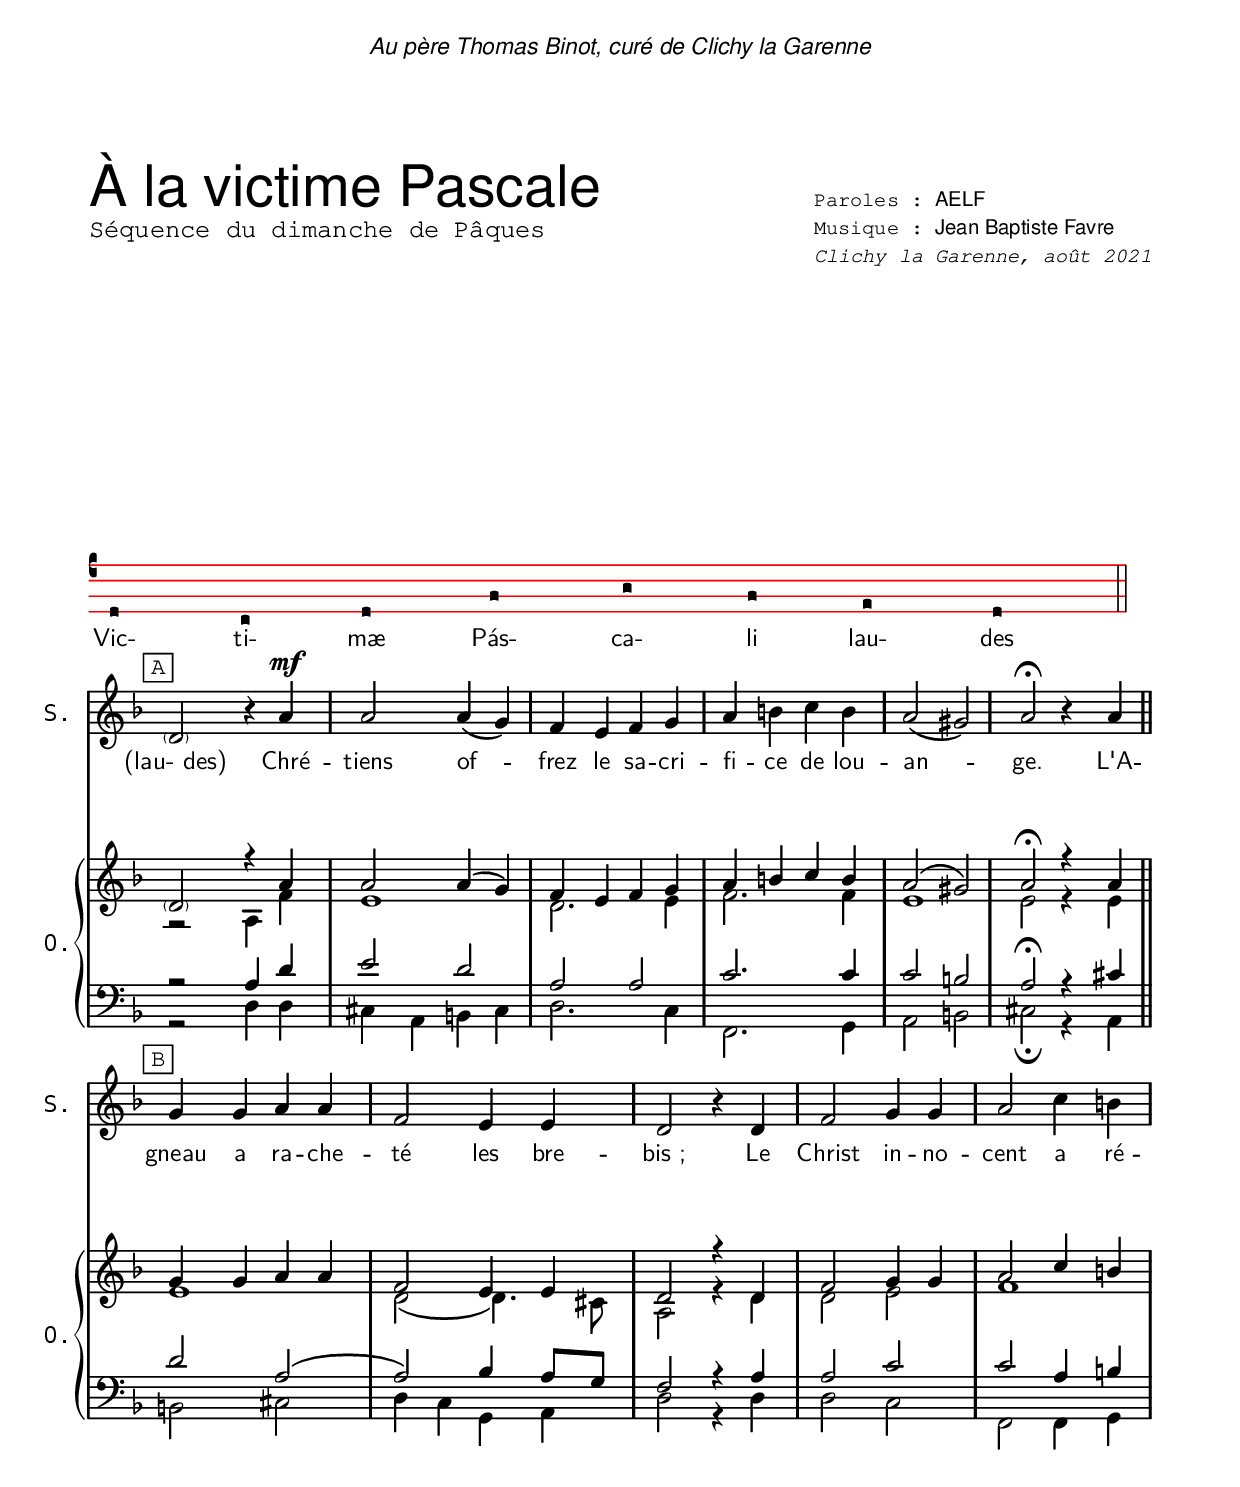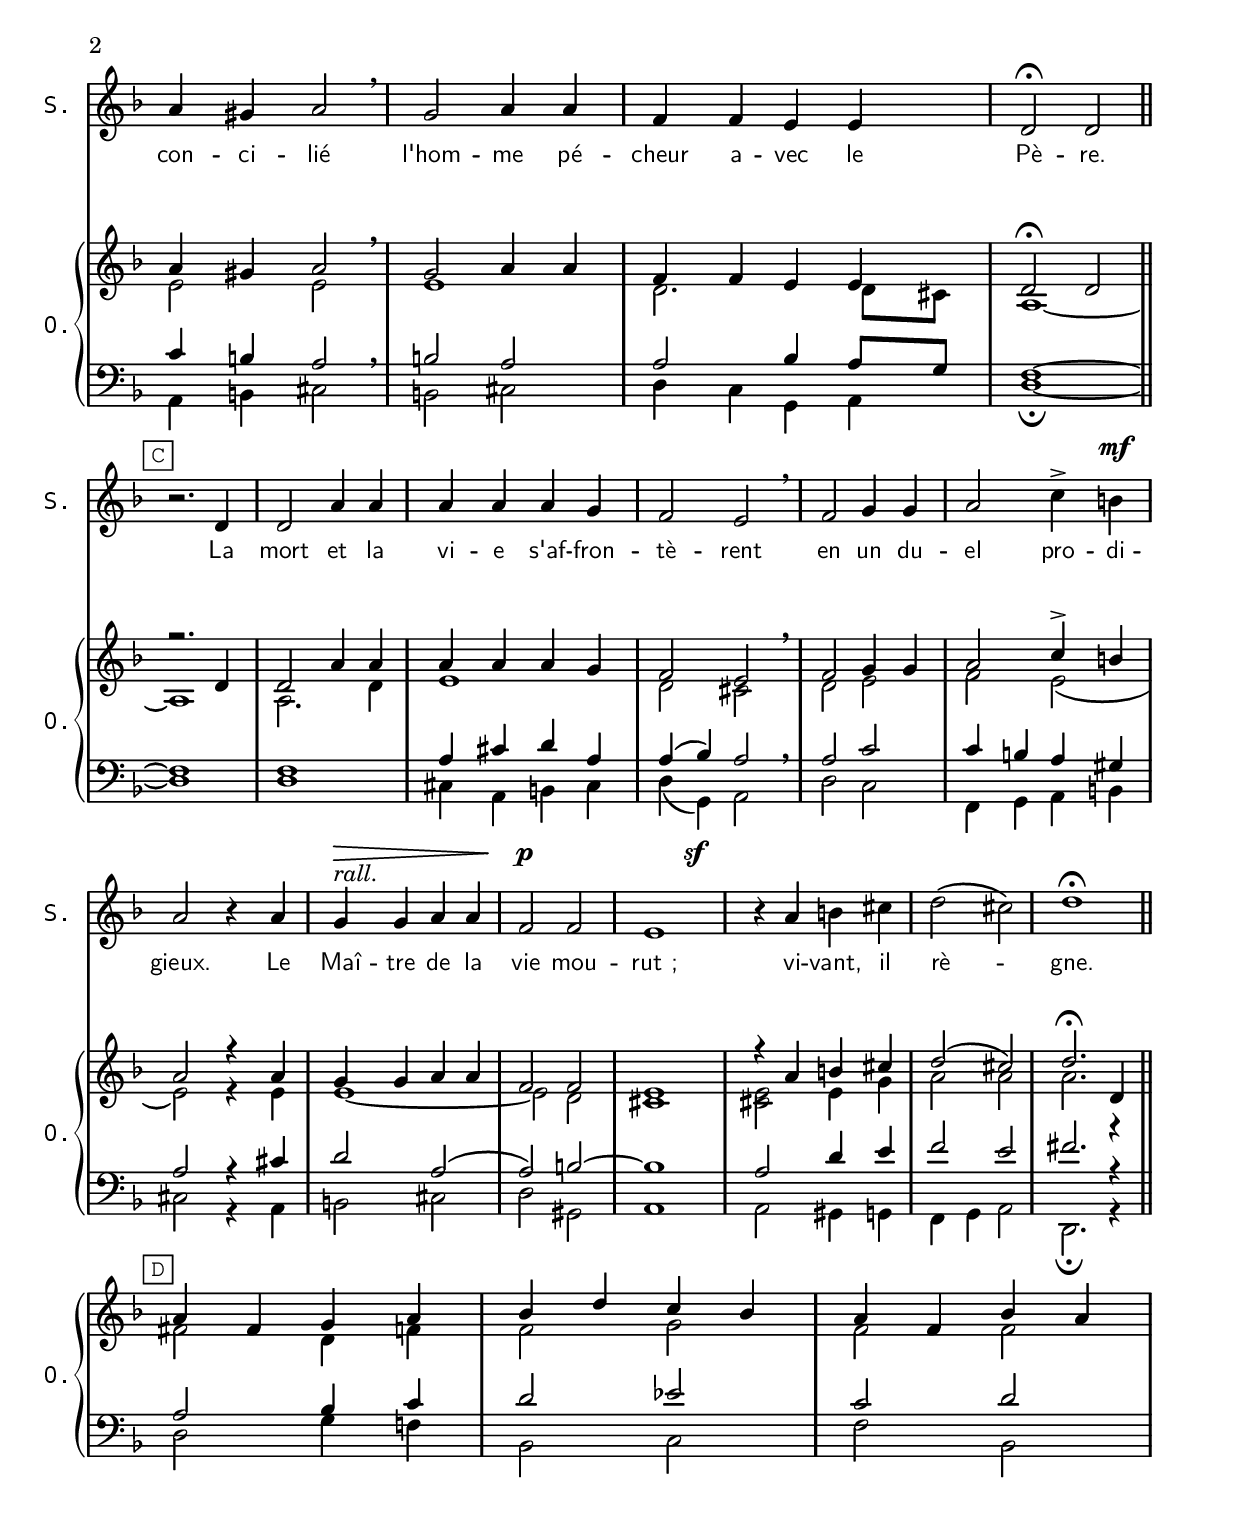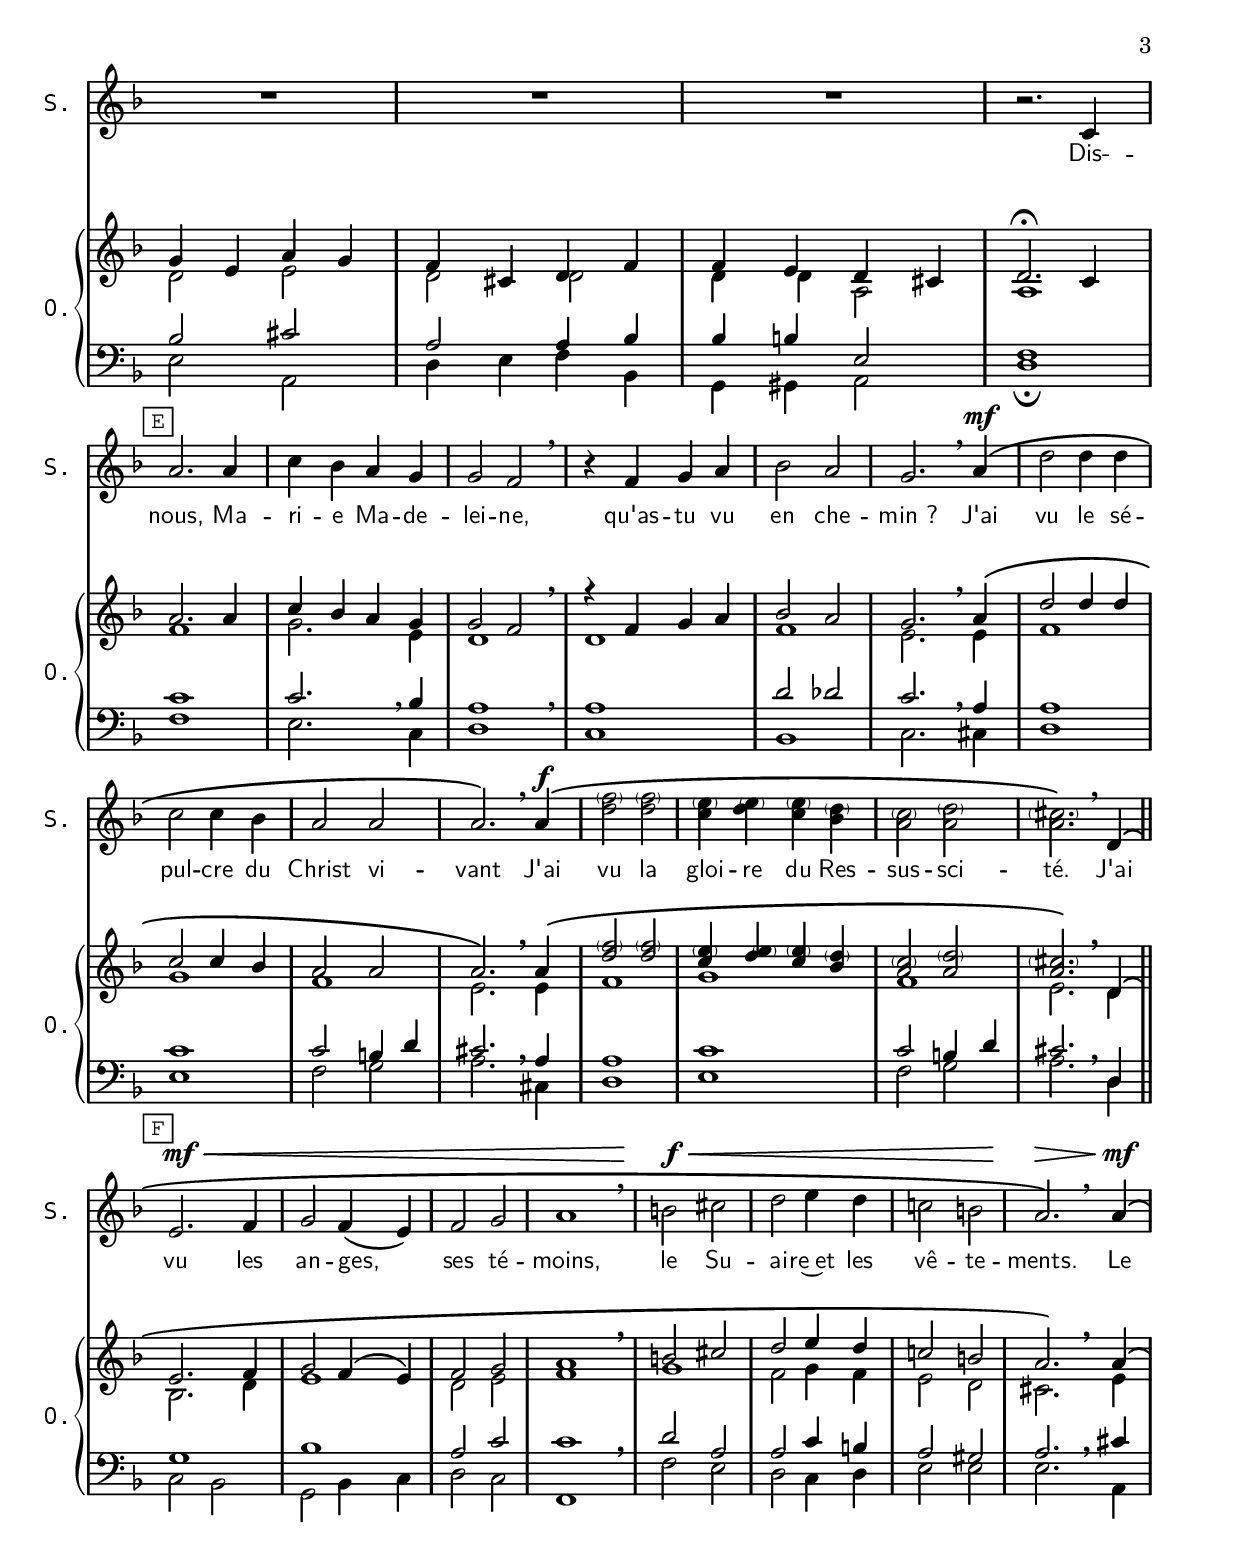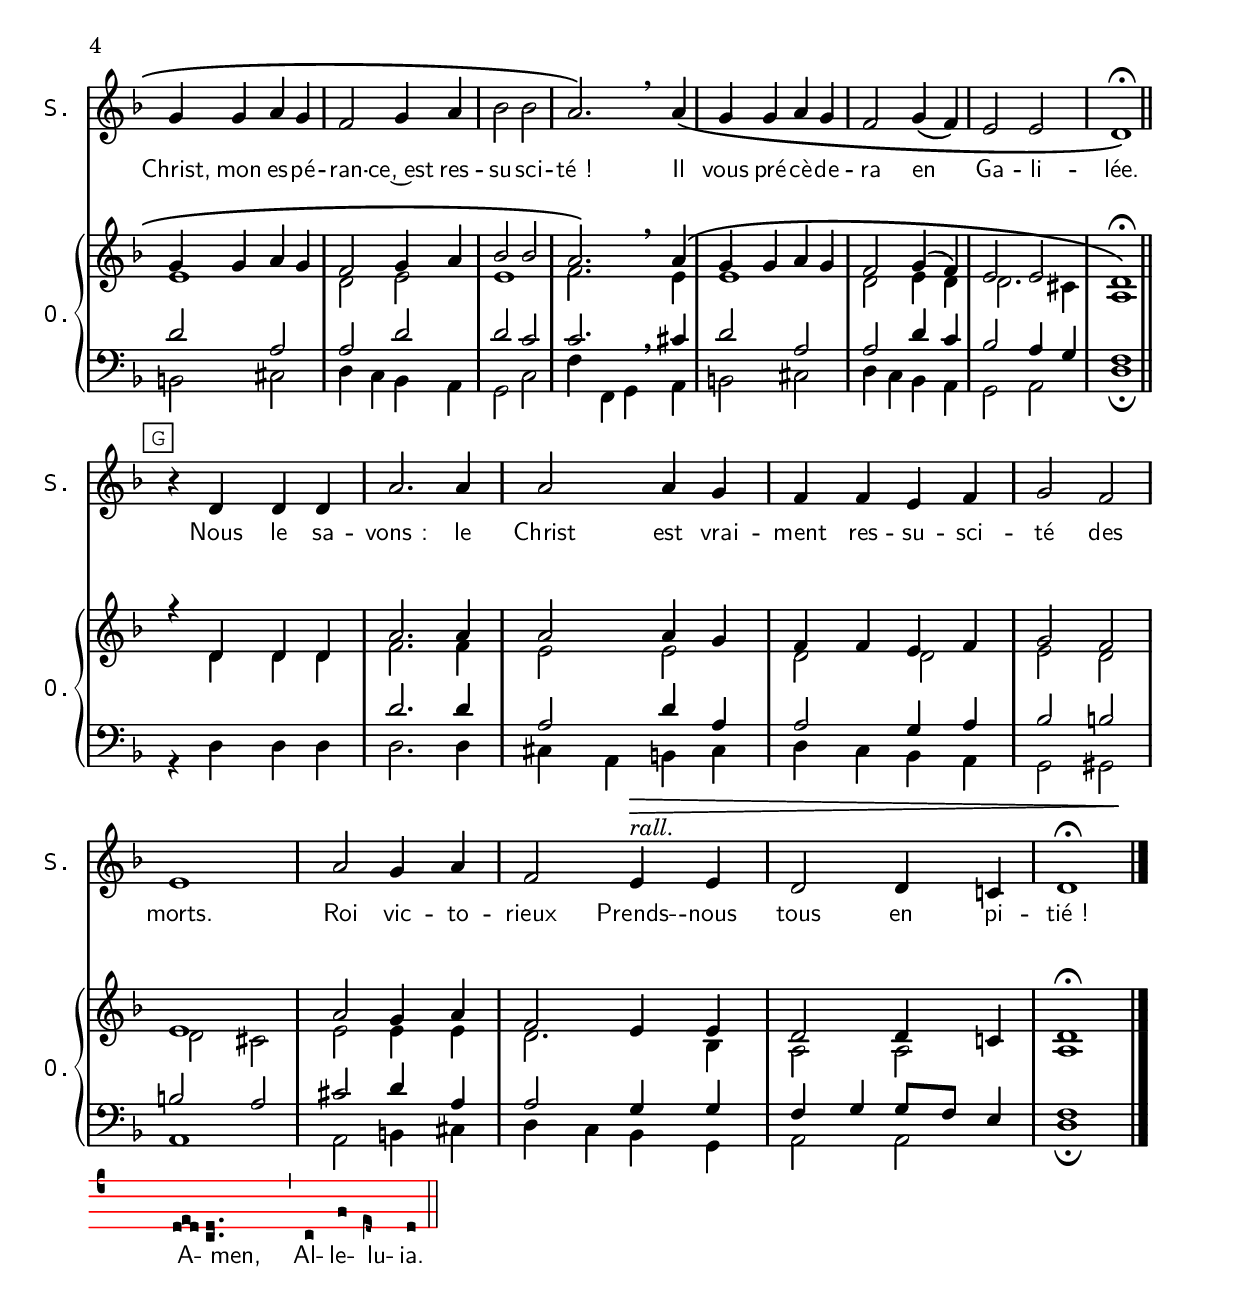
\version "2.22.0"
\language "english"
\include "gregorian.ly"
\include "../libs/commonFunctions.ily"

headers = \header {
  title = "À la victime Pascale"
  subtitle = "Séquence du dimanche de Pâques"
  composer = "Jean Baptiste Favre"
  poet = "AELF"
  subsubtitle = "Clichy la Garenne, août 2021"
  dedication = "Au père Thomas Binot, curé de Clichy la Garenne"
  }

cantusSolistMusic = {
  \clef "vaticana-do3"
  d c d f g f e d \finalis
  }
cantusMidiMusic = {
  \clef treble
  \key f \major \time 2/2
  \relative c'{r4 d c d f g f e }
  }
amenSolistMusic = {
  \clef "vaticana-do3"
  \[ d\melisma e d\melismaEnd \] \[ \augmentum c\melisma \pes \augmentum d\melismaEnd \] \divisioMinima c f \[ e\melisma \flexa \deminutum d\melismaEnd \] d \finalis
  }
amenMidiMusic = {
  \set Score.tempoHideNote = ##t
  \tempo 2=55
  \clef treble
  \key f \major \time 2/2
  \relative c'{r4 d4 e d c2 d c4 f e d d1\fermata}
  }

%%%%%%%%%%%%%%%%%%%%%%%%%%
%%%%%     Répons     %%%%%
%%%%%%%%%%%%%%%%%%%%%%%%%%
solisteDynamics = {
  \set Score.tempoHideNote = ##t
  \tempo 2=55
  \key f \major \time 2/2
  s1*2 \break
  \markCustom "A"
  s2. s4\mf s1*5  \bar "||" \break % Chrétiens offrez…
  \markCustom "B"
  s1*6
  s4 s2. s1*2  \bar "||" \break % L'Agneau…
  \markCustom "C"
  s1*5 s2. s4\mf s1 s4-\markup{\italic rall.}\> s2. s2\!\p s2 s4 s4\sf s2 s1*3 \bar "||" \break % La mort et la vie…
  \markCustom "D"
             s1*3 \break s1*4 \break
  \markCustom "E"
  s1*5 s2. s4\mf s1*3 s2. s4\f s1*4 \bar "||" \break % Dis-nous Marie Madeleine…
  \markCustom "F"
  s4\mf\< s2. s1*3 s4\!\f\< s2. s1*2 s4\!\> s2\! s4\mf \break s1*8 \bar "||" \break % J'ai vu les anges
  \markCustom "G"
  s1*7 s2 s2-\markup{\italic rall.}\> s1 s2. s4\! \bar "|." \break % Nous le savons
  }

sopranosMusicA = \relative c'' {
  \parenthesize d,2 r4 a'4 a2 a4 (g) f4 e f g a b c b a2 (gs) a2\fermata r4 % Chrétiens offrez…
  }
sopranosMusicB = \relative c'' {
  a4 g g a a f2 e4 e d2 r4 % L'Agneau…
  d4 f2 g4 g a2 c4 b a4 gs a2 \breathe
  g2 %{ apaisé %} a4 a f f e e d2\fermata d2
  }
sopranosMusicC = \relative c' {
  r2. d4 d2 a'4 a a4 a a4 g f2 e2 \breathe % La mort et la vie…
  f2 g4 g a2 c4-> b a2 r4
  a4 g g a a f2 f e1
  r4 %{ éclatant %} a4 b cs d2 (cs) %d1\fermata
  }
sopranosMusicD = \relative c'{
  d'2.\fermata d,4 a' fs g a bf d c bf a f bf a g e a g f cs d f f e d cs d2.\fermata
  }
sopranosMusicE = \relative c' {
  %{ un peu plus allant %} c4 a'2. a4 c bf a g g2 f2 \breathe % Dis-nous Marie Madeleine…
  r4 f4 g a bf2 a g2. \breathe
  %{ Si possible, voix de femme %} a4\( d2 d4 d c2 c4 bf a2 a a2.\) \breathe
  a4\( %{ Si possible, on prendra les notes supérieures entre parenthèse %} <d \parenthesize f>2 <d \parenthesize f> <c \parenthesize e>4 <d \parenthesize e> <c \parenthesize e> <bf \parenthesize d> <a \parenthesize c>2 <a \parenthesize d> <a \parenthesize cs>2.\) \breathe
  }
sopranosMusicF = \relative c' {
  d4\( e2. f4 g2 f4 (e) f2 g a1 \breathe % J'ai vu les Anges
  b2 cs d e4 d c!2 b a2.\) \breathe
  %{ intérieur et tendre %} a4\( g g a4 g f2 g4 a bf2 bf a2.\) \breathe
  a4\( g g a g f2 g4 (f) e2 e d1\)\fermata
  }
sopranosMusicG = \relative c' {
  %{ sûr et confiant %} r4 d d4 d a'2. a4 a2 a4 g4 f f e f g2 f e1 % Nous le savons
  a2 g4 a f2
  %{ implorant %} e4 e d2 d4 c! d1\fermata
  }

altosMusicA = \relative c' {
  R1 R1 r2 a4 f'4 e1 d2. e4 f2. f4 e1 e2 r4 % Chrétiens offrez…
  }
altosMusicB = \relative c' {
  e4 e1 d2 (d4.) cs8 a2 r4 % L'Agneau…
  d4 d2 e2 f1 e2 e2 \breathe
  e1 d2. d8 cs a1~
  }
altosMusicC = \relative c' {
  a1 a2. d4 e1 d2 cs2 \breathe % La mort et la vie…
  d2 e f e2 (e) r4
  e4 e1~e2 d cs1
  <cs e>2  e4 g a2 a2 %a1
  }
altosMusicD = \relative c'{
  a'2. r4 fs2 d4 f f2 g f f d e d d d4 d a2 a1
  }
altosMusicE = \relative c' {
  f1 g2. e4 d1 \breathe % Dis-nous Marie Madeleine…
  d1 f1 e2. \breathe
  e4 f1 g1 f1 e2. \breathe
  e4 f1 g1 f1 e2. \breathe
  }
altosMusicF = \relative c' {
  d4 bf2. d4 e1 d2 e f1 \breathe % J'ai vu les anges
  g1 f2 g4 f e2 d cs2. \breathe
  e4 e1 d2 e2 e1 f2. \breathe
  e4 e1 d2 e4 d d2. cs4 a1
  }
altosMusicG = \relative c' {
  s4 d4 d d f2. f4 e2 e d d e d d cs2 % Nous le savons
  e2 e4 e d2. bf4 a2 a a1
  }

tenorsMusicA =  \relative c' {
  R1 R1 r2 a4 d4 e2 d2 a2 a2 c2. c4 c2 b a2 \fermata r4 % Chrétiens offrez…
  }
tenorsMusicB =  \relative c' {
  cs4 d2 a2 (a2) bf4 a8 g f2 r4 % L'Agneau…
  a4 a2 c2 c2 a4 b c4 b a2 \breathe
  b2 a a2 bf4 a8 g f1~
  }
tenorsMusicC =  \relative c {
  f1 f1 a4 cs d a a4 (bf) a2 \breathe % La mort et la vie…
  a2 c c4 b a gs a2 r4 cs d2 a (a2) b~b1
  a2 d4 e f2 e %f1
  }
tenorsMusicD = \relative c'{
  fs2. r4 a,2 bf4 c d2 ef c d bf cs a a4 bf bf b e,2 f1
  }
tenorsMusicE =  \relative c {
  c'1 c2. \breathe  % Dis-nous Marie Madeleine…
  bf4 a1 a d2 df c2. \breathe
  a4 a1 c c2 b4 d cs2. \breathe
  a4 a1 c c2 b4 d cs2. \breathe
  }
tenorsMusicF =  \relative c' {
  d,4 g1 bf a2 c c1 \breathe % J'ai vu les anges
  d2 a a c4 b a2 gs a2. \breathe
  cs4 d2 a2 a2 d2 d2 c2 c2. \breathe
  cs4  d2 a a d4 c bf2 a4 g f1
  }
tenorsMusicG =  \relative c' {
  s1 d2. d4 a2 d4 a a2 g4 a bf2 b b a2 % Nous le savons
  cs2 d4 a a2 g4 g f g g8 f e4 f1
  }

bassesMusicA =  \relative c {
  R1 R1 r2 d4 d4 cs a b cs d2. c4 f,2. g4 a2 b cs2 \fermata r4 % Chrétiens offrez…
  }
bassesMusicB =  \relative c {
  a4 b2 cs2 d4 c g a d2 r4 % L'Agneau…
  d4 d2 c f, f4 g a4 b cs2 \breathe
  b2 cs d4 c g a d1~\fermata
  }
bassesMusicC =  \relative c {
  d1 d1 cs4 a b cs d4 (g,) a2 \breathe % La mort et la vie…
  d2 c f,4 g a b cs2 r4
  a4 b2 cs d2 gs, a1
  %a2 b4 cs d2 g,4 a d1 \fermata
  a2 gs4 g f g a2 %d,1 \fermata
  }
bassesMusicD = \relative c{
  d,2.\fermata r4 d'2 g4 f! bf,2 c f bf, e a, d4 e f4 bf, g gs a2 d1\fermata
  }
bassesMusicE =  \relative c {
  f1 e2. c4 d1 \breathe % Dis-nous Marie Madeleine…
  c bf1 c2. \breathe
  cs4 d1 e f2 g a2. \breathe
  cs,4 d1 e f2 g a2. \breathe
  }
bassesMusicF =  \relative c {
  d4 c2 bf g bf4 c d2 c f,1 \breathe % J'ai vu les anges
  f'2 e d c4 d e2 e e2. \breathe
  a,4 b2 cs d4 c bf a g2 c f4 f, g \breathe
  a4 b2 cs d4 c bf a g2 a d1 \fermata
  }
bassesMusicG =  \relative c {
  r4 d4 d d d2. d4 cs a b cs d c bf a g2 gs a1 % Nous le savons
  a2 b4 cs d4 c bf g a2 a d1 \fermata
  }
Lyrics = \lyricmode {
  "(lau- des)"
  Chré -- tiens of -- frez le sa -- cri -- fi -- ce de lou -- an -- ge.

  L'A -- gneau a ra -- che -- té les bre -- bis&nbsp;;
  Le Christ in -- no -- cent a ré -- con -- ci -- lié
  l'hom -- me pé -- cheur a -- vec le Pè -- re.

  La mort et la vi -- e s'af -- fron -- tè -- rent
  en un du -- el pro -- di -- gieux.
  Le Maî -- tre de la vie mou -- rut&nbsp;; vi -- vant, il rè -- gne.

  Dis- -- nous, Ma -- ri -- e Ma -- de -- lei -- ne,
  qu'as -- tu vu en che -- min&nbsp;?
  J'ai vu le sé -- pul -- cre du Christ vi -- vant
  J'ai vu la gloi -- re du Res -- sus -- sci -- té.

  J'ai vu les an -- ges, ses té -- moins,
  le Su -- ai -- re~et les vê -- te -- ments.
  Le Christ, mon es -- pé -- ran -- ce,~est res -- su -- sci -- té&nbsp;!
  Il vous pré -- cè -- de -- ra en Ga -- li -- lée.

  Nous le sa -- vons&nbsp;: le Christ
  est vrai -- ment res -- su -- sci -- té des morts.

  Roi vic -- to -- rieux
  Prends- -- nous tous en pi -- tié&nbsp;!
  }

%%%%%%%%%%%%%%%%%%%%%%%%%%%%%%%%%%%%%%%%%%%%
%%%%%          DRAW PARTITION          %%%%%
%%%%%%%%%%%%%%%%%%%%%%%%%%%%%%%%%%%%%%%%%%%%
scoreHeaders = \headers
scorePaper = \paper {
    left-margin = 1.5\cm
    right-margin = 1.5\cm
    top-margin = 1.5\cm
    bottom-margin = 1.5\cm
    two-sided = ##f
    oddFooterMarkup = {}
    #(include-special-characters)

    markup-system-spacing = #'((basic-distance . 50)
      (minimum-distance . 10)
       (padding . 5)
       (stretchability . 5))
    system-system-spacing = #'((basic-distance . 5)
       (minimum-distance . 5)
       (padding . 1)
       (stretchability . 0))
    scoreTitleMarkup = \markup {
      \column {
        \fill-line { \italic \sans \fromproperty #'header:dedication }
        \vspace #3
        \columns {
          \fill-line {
            \column {
              \line {
                \left-column {
                  \fontsize #8 \sans \fromproperty #'header:title
                  \fontsize #1 \typewriter \fromproperty #'header:subtitle
                }
              }
            }
            \column {
              \line {
                \fontsize #-1
                \left-column {
                  \line { \concat { \typewriter "Paroles&nbsp;:&nbsp;" \sans \fromproperty #'header:poet \bold " " } }
                  \line { \concat { \typewriter "Musique&nbsp;:&nbsp;" \sans \fromproperty #'header:composer \bold " " } }
                  \typewriter \italic \fromproperty #'header:subsubtitle
                }
              }
            }
          }
        }
      }
    }
  }
AllScoreLayout = \layout {
      ragged-last = ##t
      \override LyricText #'font-name = #"Latin Modern Sans"
      \override Score.RehearsalMark.font-family = #'typewriter
      \context {
          \Staff
          \RemoveEmptyStaves
          \override InstrumentName #'font-name = #"Monospace Regular"
      }
      \context {
          \PianoStaff
          \RemoveEmptyStaves
          \override InstrumentName #'font-name = #"Monospace Regular"
      }
      \context {
          \ChoirStaff
          \RemoveEmptyStaves
          \override InstrumentName #'font-name = #"Monospace Regular"
      }
  }
%%%%%%%%%%%%%%%%%%%%%%%%%%%%%%%%%%%%%%%%%%%%%%%%%%%%%%%%%%%%%%%%%%%
%%%%%%%%%%%%%%%%%%%          Antienne          %%%%%%%%%%%%%%%%%%%%
%%%%%%%%%%%%%%%%%%%%%%%%%%%%%%%%%%%%%%%%%%%%%%%%%%%%%%%%%%%%%%%%%%%
\scorePaper
% PDF output
\score {
  {
    <<
      \new VaticanaVoice = "cantus"{
        \magnifyStaff #(magstep 3.5)
        \cantusSolistMusic
        \break
      }
      \new Lyrics \lyricsto "cantus" {
        Vic- ti- mæ Pás- ca- li lau- des
      }
    >>
    <<
      \new ChoirStaff \with {
        instrumentName = "Soliste"
        shortInstrumentName = "S."
      }
      {
        <<
          \new Dynamics { \solisteDynamics }
          \new Voice = "soliste" { \key f \major \time 2/2 \oneVoice
                                   R1 R1
                                   \sopranosMusicA \sopranosMusicB \sopranosMusicC
                                   \relative c''{d1\fermata R1*6 r2.} % organ transition letter D
                                   \sopranosMusicE \sopranosMusicF \sopranosMusicG
          }
          \new Lyrics \lyricsto "soliste" { \Lyrics }
        >>
      }
      \new PianoStaff \with {
        instrumentName = "Orgue"
        shortInstrumentName = "O."
      }
      <<
        \new Staff
        <<
          \clef "treble"
          \new Voice { \key f \major \time 2/2 \voiceOne
                       R1 R1
                       \sopranosMusicA \sopranosMusicB \sopranosMusicC
                       \sopranosMusicD % organ transition letter D
                       \sopranosMusicE \sopranosMusicF \sopranosMusicG
          }
          \new Voice { \key f \major \time 2/2 \voiceTwo
                       \altosMusicA \altosMusicB \altosMusicC
                       \altosMusicD % organ transition letter D
                       \altosMusicE \altosMusicF \altosMusicG
          }
        >>
        \new Staff
        <<
          \clef "bass"
          \new Voice { \key f \major \time 2/2 \voiceThree
                       \tenorsMusicA \tenorsMusicB \tenorsMusicC
                       \tenorsMusicD % organ transition letter D
                       \tenorsMusicE \tenorsMusicF \tenorsMusicG
          }
          \new Voice { \key f \major \time 2/2 \voiceFour
                       \bassesMusicA  \bassesMusicB \bassesMusicC
                       \bassesMusicD % organ transition letter D
                       \bassesMusicE \bassesMusicF \bassesMusicG
          }
        >>
      >>
    >>
    <<
      \new VaticanaVoice = "cantus2" {
        \magnifyStaff #(magstep 3.5)
        \amenSolistMusic
      }
      \new Lyrics \lyricsto "cantus2" {
        A- men, Al- le- lu- ia.
      }
    >>
  }
  \AllScoreLayout
  \scoreHeaders
}

% MIDI output
\score {
  {
    <<
      \new Staff \with {
        %midiInstrument = "piccolo"  % Pipe Organ
        %midiInstrument = "flute"    % Grand plein jeu
        midiInstrument = "recorder" % Principaux 8 4
      }
      <<
        \new Voice { \key f \major \time 2/2
                     \set midiInstrument = "recorder" % Principaux 8 4
                     \cantusMidiMusic
                     \set midiInstrument = "flute"    % Grand plein jeu
                     \sopranosMusicA \sopranosMusicB \sopranosMusicC
                     \relative c''{d1\fermata R1*6 r2.} % organ transition letter D
                     \sopranosMusicE \sopranosMusicF \sopranosMusicG
                     \set midiInstrument = "recorder" % Principaux 8 4
                     \amenMidiMusic
        }
      >>
      \new PianoStaff \with {
        %midiInstrument = "piccolo"  % Pipe Organ
        %midiInstrument = "flute"    % Grand plein jeu
        midiInstrument = "recorder" % Principaux 8 4
      }
      <<
        \new Staff
        <<
          \clef "treble"
          \new Voice { \key f \major \time 2/2
                       r1 r1
                       \sopranosMusicA \sopranosMusicB \sopranosMusicC
                       \sopranosMusicD % organ transition letter D
                       \sopranosMusicE \sopranosMusicF \sopranosMusicG
          }
          \new Voice { \key f \major \time 2/2
                       \altosMusicA \altosMusicB \altosMusicC
                       \altosMusicD % organ transition letter D
                       \altosMusicE \altosMusicF \altosMusicG
          }
        >>
        \new Staff
        <<
          \clef "bass"
          \new Voice { \key f \major \time 2/2
                       \tenorsMusicA \tenorsMusicB \tenorsMusicC
                       \tenorsMusicD % organ transition letter D
                       \tenorsMusicE \tenorsMusicF \tenorsMusicG
          }
          \new Voice { \key f \major \time 2/2
                       \bassesMusicA  \bassesMusicB \bassesMusicC
                       \bassesMusicD % organ transition letter D
                       \bassesMusicE \bassesMusicF \bassesMusicG
          }
        >>
      >>
    >>
  }
  \midi{
    % per voice midi output, using Staff level midiInstrument
    \context {
      \Staff
      \remove "Staff_performer"
    }
    \context {
      \Voice
      \consists "Staff_performer"
    }
    \tempo 2 = 55
  }
  \scoreHeaders
}